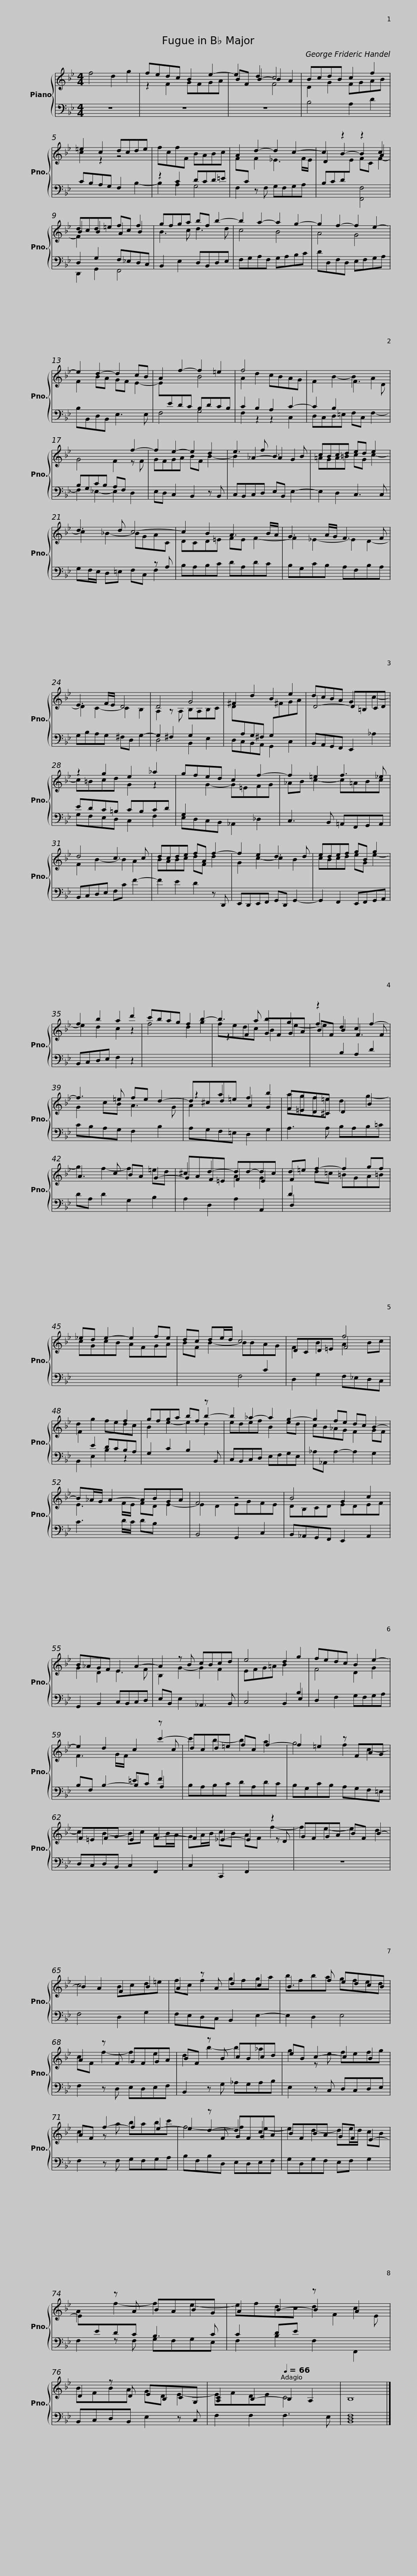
X:1
%%score { ( 1 3 4 ) | ( 2 5 6 ) }
L:1/8
M:4/4
I:linebreak $
K:Bb
V:1 treble
V:3 treble
V:4 treble
V:2 bass
V:5 bass
V:6 bass
V:1
 f4 d2 g2 | fedc B2 e2- | e2 d2 c4 | BcdB c2 f2 | =e2 c2 dcde | %5
 fcfF BABc |$ A2 d2- d2 c2- | c2 z2 z2 c2 | dcd=e fc f2 | gfga bf b2- | %10
 b2 a2- a2 g2- |$ g2 f2- f2 e2- | e2 d2- d2 cB | A2 f2- f2 =e2 | f4 x4 | %15
 x8 |$ x6 f2- | f2 e2- e2 d2 | e3 f B3 B |$ cBcd ed e2 | %20
 d3 d c4- | c2 B2 A3 B/A/ |$ G3 A/G/ F3 F | E3 F/E/ D4 | D4 G4 | %25
 ^F2 d2 B2 e2 |$ dcBA G2 x2 | z2 g2 e2 _a2 | gfed c2 f2- | f2 =e2 f3 _e |$ %30
 d4 c3 c | dcde fA f2- | f2 e2 d3 d | edef gB g2 | f2 b2 a2 d'2 |$ %35
 c'bag f2 b2- | b3 a b2 g2 | z2 d2 c2 f2- | f3 =e fe d2- |$ d^cd=e A2 G2 | %40
 F=ED^C D2 B2 | A3 c BA G2- | GAF=E F2 E2 |$[I:staff +1] D2[I:staff -1] x2 x4 | x8 | %45
 x6[I:staff +1] C2 |[I:staff -1] DCD=E F4 | F2[I:staff +1] E2 DCB,A, |$ G,2 C2 B,2[I:staff -1] z[I:staff +1] B,, | C,B,,C,D, E,F,G,E, | %50
 _A,_A,, A,2- A,2 G,2 | C3 D/C/ DB,[I:staff -1] x2 |$[I:staff +1] B,,4 G,,2 C,2 | B,,_A,,G,,F,, E,,2 A,,2 | G,,2 B,,2 C,B,,C,D, | %55
 E,B,, E,2 _A,,3 B,, | C,4 B,,2 E,2 |$ D,2 F,2 G,F,G,A, | B,F, B,2- B,2 A,2 | B,A,B,C DA,DC | %60
 B,G,CB, A,G,F,=E, |$ D,C,D,B,, C,2 F,,2 | C,2 C,,2 F,,2[I:staff -1] z2 | x8 | x8 | %65
 x8 |$ x8 | x8 | x8 | x8 |$ %70
 x8 | x2 z F GFGA | BFBA GF E2- | E[I:staff +1]EDC B,3 C |$ C2 DE[I:staff -1] z F2 E | %75
 D2 z D EB,CG, | [A,C]2 B,2-[Q:1/4=66] B,2 A,2 | B,8 |] %78
V:2
 z8 | z8 | z8 | B,4 A,2 D2 | CB,A,G, F,2 x2 | %5
 z2 C2 DCD=E |$ F,2 z F, G,F,G,A, | B,CD[I:staff -1]E FC F2- | F2[I:staff +1] x2 x4 | B,,2 E,2 D,B,,D,E, | %10
 F,G,A,F, G,A,B,C |$ DD,F,D, E,F,G,A, | B,B,,D,B,, E,3 E, | F,4 G,4 | F,2 z2 z2 C,2 | %15
 D,C,D,=E, F,C, F,2- |$ F,2 _E,2- E,2 D,2 | E,D, C,2 B,,2 z B,, | C,B,,C,D, E,B,, E,2- |$ E,2 D,2 C,3 C, | %20
 x6 z A, | B,A,B,C DA,DC |$ B,G,CB, A,F,B,A, | G,B,A,G, ^F,D, G,2- | G,2 ^F,2 G,2 x2 | %25
 D,C,B,,A,, G,,2 C,2 |$ B,,A,,G,,F,, E,,2 _A,2 | G,F,E,D, C,2 F,2 | G,2 x6 | C,3 B,, =A,,F,,G,,A,, |$ %30
 B,,C,D,E, F,C F2- | F2 E2 D2 z D,, | E,,D,,E,,F,, G,,D,, G,,2- | G,,2 F,,2 E,,F,,G,,A,, | B,,C,D,E, F,2 z2 |$ %35
[I:staff -1] f4 d2 g2 | fedc B2 e2- | e2[I:staff +1] B,2 A,2 D2 | CB,A,G, F,2 B,2 |$ A,G,F,=E, D,2 G,2 | %40
 A,3 A, B,A,B,=C | DA, D2 G,2 B,2 | A,2 D,2 A,2 A,,2 |$ D,2[I:staff -1] d=c =BGA=B | cGcB AFGA | %45
 BF B2- BBAG | F2 B2 A2 Bc | d2 g2 fedc |$ B2 e2- e2 d2 | edef B2 ed | %50
 cB_AG F2 GF | E3 F/E/ FD E2- |$ E2 D2 EGFE | DB,CD EDEF | G2 D2 E3 F | %55
 B,2 G2- G2 F2 | EFG=A B2[I:staff +1] B,2 |$[I:staff -1] F4 D2 G2 | F3 G/F/[I:staff +1] =EC F2 | x8 | %60
 x8 |$ x8 | x8 | z8 | F,4 D,2 G,2 | %65
 F,E,D,C, B,,2 E,2- |$ E,2 D,2 E,4 | F,2 z D, E,D,E,F, | B,,2 z G, _A,G,A,B, | E,2 z C, D,C,D,E, |$ %70
 F,2 z F, G,F,G,A, | B,F,B,D, E,D,E,F, | G,D,G,F, E,F, G,2 | F,2 z F, G,F,G,E, |$ F,2 B,2 F,2 F,,2 | %75
 B,,C,D,B,, E,2 z C, | F,2 F,2 F,3 E, | [B,,D,F,]8 |] %78
V:3
 x8 | z2 F2 GFGA | BF B2- B2 A2 | D2 G2 FGAB | c2 z2 z4 | %5
 x8 |$ F[I:staff +1]C[I:staff -1] F2 _E3 F/E/ | x2 B2- B2 A2 | B2 B2 A2 B2 | B3 c d3 d | %10
 c4 B4 |$ A4 G4 | F2 BA GF E2- | E[I:staff +1]EDC B,DCB, | C2 B,2 A,2 C2- | %15
 C2 B,2[I:staff -1] F3 D |$[I:staff +1] B,G,CB, A,F,[I:staff -1] x2 | x8 | x2 _A2- A2 G2 |$ =AGA=B cG c2- | %20
 c2 _B2- BGAC | DCD=E FE F2- |$ F2 _E2- E2 D2- | D2 C2- C2 B,2 | A,2 z A, B,A,B,C | %25
 D[I:staff +1]A,G,^F, G,[I:staff -1]^FGA |$ D4- D=B,CD |[I:staff +1] EDC=B, CB,CD |[I:staff -1] x2 G2- G=EFG | _AB c2- c=ABc |$ %30
 F2 B2- B2 A2 | BABc dF d2 | G2 c2- c2 B2 | cBcd eG e2- | e2 d2 c2 z2 |$ %35
 x8 | z2 F2 GFGA | f2 x2 x4 | x8 |$ z2 a2 f2 b2 | %40
 agf=e d2 g2- | g2 f2- f2 =ed | ^c2 d2- dd-dc |$ d=e f2- f2 gf | _ed e2- e2 fe | %45
 dc de/d/ c4 | x4 f4 | x6 f2 |$ gfga bf b2- | b2 _a2- a2 g2- | %50
 g2 fe dc B2- | B_A/G/ A2- ABGA |$ F4 z4 | B4 G2 c2 | B_AGF E2 A2- | %55
 A2 z B cBcd | e4 d2 g2 |$ fedc B2 e2- | e2 d2 c2 z c | dcd=e fc f2- | %60
 f2 =e2 z FAG |$ F=EFG E2 F2- | F2 _E2- E2 z D | GFGA BF B2- | B2 A2 F2 B2 | %65
 A2 z A d2 c2 |$ B3 f edcB | A2 z F GFGA | BF z B cBcd | eB c2- c2 B2 |$ %70
 AF f2- f2 e2- | e2 d2- d2 c2 | x8 | x2 z A BABG |$ A2 B2- B2 A2 | %75
 x8 | x8 | x8 |] %78
V:4
 x8 | x8 | x2 x2 F4 | x8 | x8 | %5
 x8 |$ x8 | D2 x2 x4 | x8 | x8 | %10
 x8 |$ x8 | x8 | x4 B4 | A2 d2 cBAG | %15
 F2 B2- B2 A2 |$ G4 F2 z F | GFGA BF B2- | B2 x2 x4 |$ x8 | %20
 x8 | x8 |$ x8 | x8 | x8 | %25
 x8 |$ x6 c2- | c=Bcd G2 z2 | x8 | x8 |$ %30
 x8 | x8 | x8 | x8 | x8 |$ %35
 x8 | x8 | BF B2 F3 F | G2 cB A3 G |$ A2 x6 | %40
 x8 | x8 | x4 A2 G2 |$ F2 x6 | x8 | %45
 x8 | x8 | x8 |$ x8 | x8 | %50
 x8 | x8 |$ x8 | x8 | x8 | %55
 x8 | x8 |$ x8 | x6 c'2- | c'2 b2- b2 a2 | %60
 g4 f2 c2- |$ c2 B2- Bc AB/A/ | GA/B/ cB AF f2- | f2 e2- e2 d2 | c4 Bcd=e | %65
 fc f2 gfga |$ bfba gfed | cF f2- f2 e2 | d2 b2- b2 _a2 | g2 z e fefg |$ %70
 c2 z a babc' | f4- f2 e2- | e2 d2- de/d/ cB | A2 f2- f2 e2- |$ efdc d2 c2 | %75
 BFBA GD E2- | EFDE C4 | x8 |] %78
V:5
 x8 | x8 | x8 | x8 | x6 B,2- | %5
 B,2 A,2 G,4 |$ x8 | x4 [F,,F,]4 | D,2 G,2 F,_E,D,C, | x8 | %10
 x8 |$ x8 | x8 | x8 | x8 | %15
 x8 |$ x8 | x8 | x8 |$ x8 | %20
 G,F,/E,/ D,=E, F,C, F,2 | x8 |$ x8 | x8 | D,4 B,,2 E,2 | %25
 x8 |$ x8 | x8 | E,D,C,B,, _A,,2 _D,2 | x8 |$ %30
 x8 | x8 | x8 | x8 | x8 |$ %35
 x8 | x8 | x8 | x8 |$ x8 | %40
 x8 | x8 | x8 |$ x8 | x8 | %45
 x4 F,4 | D,2 G,2 F,_E,D,C, | B,,2 E,2 B,2 z2 |$ x8 | x8 | %50
 x8 | x8 |$ x8 | x8 | x8 | %55
 x8 | x8 |$ x8 | x8 | x8 | %60
 x8 |$ x8 | x8 | x8 | x8 | %65
 x8 |$ x8 | x8 | x8 | x8 |$ %70
 x8 | x8 | x8 | x8 |$ x8 | %75
 x8 | x8 | x8 |] %78
V:6
 x8 | x8 | x8 | x8 | x8 | %5
 x8 |$ x8 | x8 | D,,2 G,,2 F,,4 | x8 | %10
 x8 |$ x8 | x8 | x8 | x8 | %15
 x8 |$ x8 | x8 | x8 |$ x8 | %20
 x8 | x8 |$ x8 | x8 | x8 | %25
 x8 |$ x8 | x8 | x8 | x8 |$ %30
 x8 | x8 | x8 | x8 | x8 |$ %35
 x8 | x8 | x8 | x8 |$ x8 | %40
 x8 | x8 | x8 |$ x8 | x8 | %45
 x8 | x8 | x8 |$ x8 | x8 | %50
 x8 | x8 |$ x8 | x8 | x8 | %55
 x8 | x8 |$ x8 | x8 | x8 | %60
 x8 |$ x8 | x8 | x8 | x8 | %65
 x8 |$ x8 | x8 | x8 | x8 |$ %70
 x8 | x8 | x8 | x8 |$ x8 | %75
 x8 | x8 | x8 |] %78
